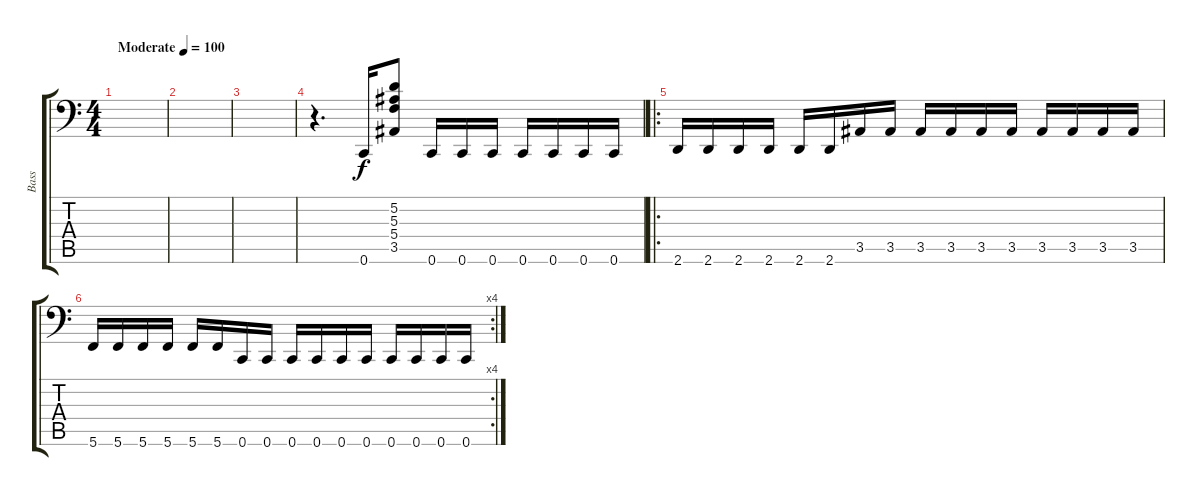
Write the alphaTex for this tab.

\track ("Bass" "Bass") {instrument electricbasspick}
\staff {score tabs}
\tuning (D3 A2 F2 C2 G1 C1) {hide}
\ts (4 4)
\tempo (100 "Moderate")
\clef f4
\ks c
|
|
|
r.4{d} 0.6.16 (5.2 5.3 5.4 3.5).8 0.6.16 0.6.16 0.6.16 0.6.16 0.6.16 0.6.16 0.6.16 |
\ro
2.6.16 2.6.16 2.6.16 2.6.16 2.6.16 2.6.16 3.5.16 3.5.16 3.5.16 3.5.16 3.5.16 3.5.16 3.5.16 3.5.16 3.5.16 3.5.16 |
\rc 4
5.6.16 5.6.16 5.6.16 5.6.16 5.6.16 5.6.16 0.6.16 0.6.16 0.6.16 0.6.16 0.6.16 0.6.16 0.6.16 0.6.16 0.6.16 0.6.16
